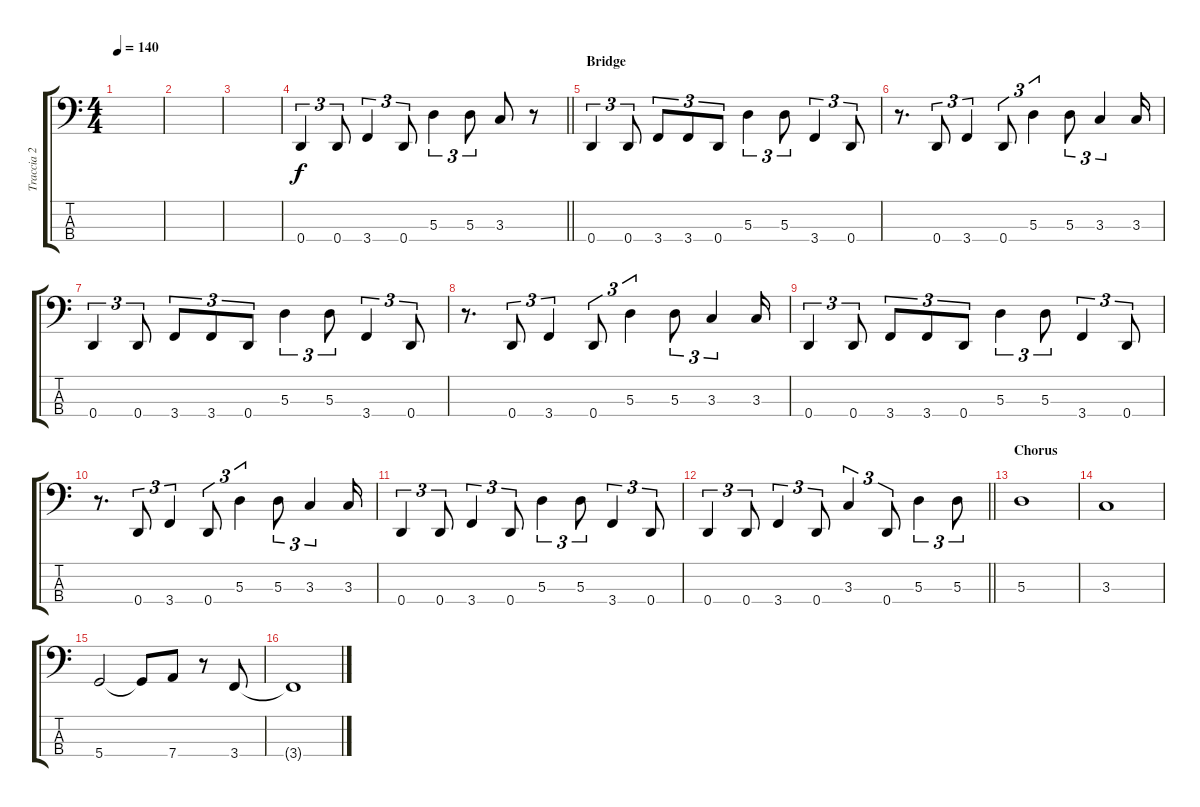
\track ("Traccia 2" "Traccia 2") {instrument slapbass1}
\staff {score tabs}
\tuning (G2 D2 A1 D1) {hide}
\ts (4 4)
\tempo 140
\clef f4
\ks c
|
|
|
\barLineRight lightlight
0.4.4{tu (3 2) instrument slapbass2} 0.4.8{tu (3 2)} 3.4.4{tu (3 2)} 0.4.8{tu (3 2)} 5.3.4{tu (3 2)} 5.3.8{tu (3 2)} 3.3.8 r.8 |
\section ("" "Bridge")
0.4.4{tu (3 2)} 0.4.8{tu (3 2)} 3.4.8{tu (3 2)} 3.4.8{tu (3 2)} 0.4.8{tu (3 2)} 5.3.4{tu (3 2)} 5.3.8{tu (3 2)} 3.4.4{tu (3 2)} 0.4.8{tu (3 2)} |
r.8{d} 0.4.8{tu (3 2)} 3.4.4{tu (3 2)} 0.4.8{tu (3 2)} 5.3.4{tu (3 2)} 5.3.8{tu (3 2)} 3.3.4{tu (3 2)} 3.3.16 |
0.4.4{tu (3 2)} 0.4.8{tu (3 2)} 3.4.8{tu (3 2)} 3.4.8{tu (3 2)} 0.4.8{tu (3 2)} 5.3.4{tu (3 2)} 5.3.8{tu (3 2)} 3.4.4{tu (3 2)} 0.4.8{tu (3 2)} |
r.8{d} 0.4.8{tu (3 2)} 3.4.4{tu (3 2)} 0.4.8{tu (3 2)} 5.3.4{tu (3 2)} 5.3.8{tu (3 2)} 3.3.4{tu (3 2)} 3.3.16 |
0.4.4{tu (3 2)} 0.4.8{tu (3 2)} 3.4.8{tu (3 2)} 3.4.8{tu (3 2)} 0.4.8{tu (3 2)} 5.3.4{tu (3 2)} 5.3.8{tu (3 2)} 3.4.4{tu (3 2)} 0.4.8{tu (3 2)} |
r.8{d} 0.4.8{tu (3 2)} 3.4.4{tu (3 2)} 0.4.8{tu (3 2)} 5.3.4{tu (3 2)} 5.3.8{tu (3 2)} 3.3.4{tu (3 2)} 3.3.16 |
0.4.4{tu (3 2)} 0.4.8{tu (3 2)} 3.4.4{tu (3 2)} 0.4.8{tu (3 2)} 5.3.4{tu (3 2)} 5.3.8{tu (3 2)} 3.4.4{tu (3 2)} 0.4.8{tu (3 2)} |
\barLineRight lightlight
0.4.4{tu (3 2)} 0.4.8{tu (3 2)} 3.4.4{tu (3 2)} 0.4.8{tu (3 2)} 3.3.4{tu (3 2)} 0.4.8{tu (3 2)} 5.3.4{tu (3 2)} 5.3.8{tu (3 2)} |
\section ("" "Chorus")
5.3.1 |
3.3.1 |
5.4.2 5.4{t}.8 7.4.8 r.8 3.4.8 |
3.4{t}.1
